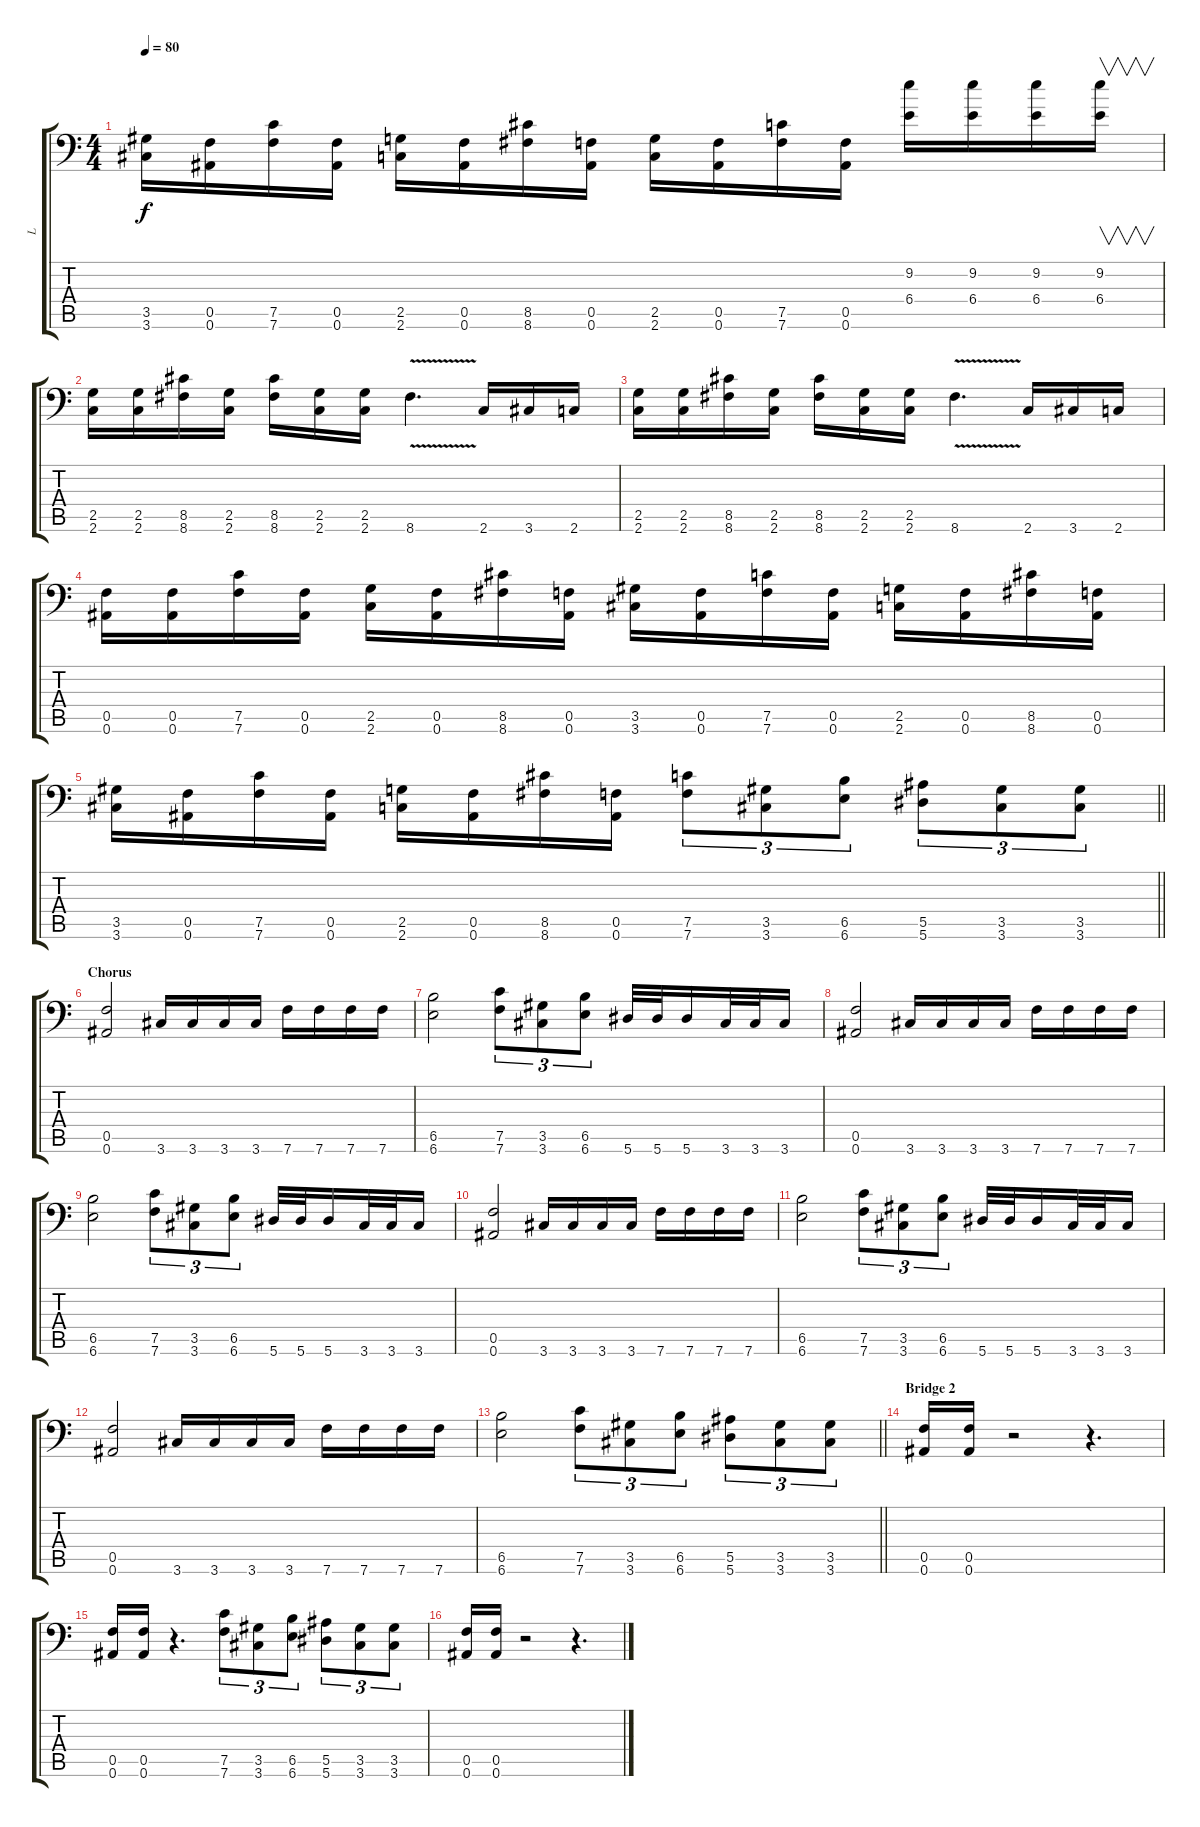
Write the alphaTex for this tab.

\track ("L" "L") {instrument distortionguitar}
\staff {score tabs}
\tuning (C4 G3 Eb3 Bb2 F2 Bb1) {hide}
\ts (4 4)
\tempo 80
\clef f4
\ks c
(3.5 3.6).16{dy f} (0.5 0.6).16 (7.5 7.6).16 (0.5 0.6).16 (2.5 2.6).16 (0.5 0.6).16 (8.5 8.6).16 (0.5 0.6).16 (2.5 2.6).16 (0.5 0.6).16 (7.5 7.6).16 (0.5 0.6).16 (9.2 6.4).16 (9.2 6.4).16 (9.2 6.4).16 (9.2 6.4).16{v} |
(2.5 2.6).16 (2.5 2.6).16 (8.5 8.6).16 (2.5 2.6).16 (8.5 8.6).16 (2.5 2.6).16 (2.5 2.6).16 8.6{v}.4{d} 2.6.16 3.6.16 2.6.16 |
(2.5 2.6).16 (2.5 2.6).16 (8.5 8.6).16 (2.5 2.6).16 (8.5 8.6).16 (2.5 2.6).16 (2.5 2.6).16 8.6{v}.4{d} 2.6.16 3.6.16 2.6.16 |
(0.5 0.6).16 (0.5 0.6).16 (7.5 7.6).16 (0.5 0.6).16 (2.5 2.6).16 (0.5 0.6).16 (8.5 8.6).16 (0.5 0.6).16 (3.5 3.6).16 (0.5 0.6).16 (7.5 7.6).16 (0.5 0.6).16 (2.5 2.6).16 (0.5 0.6).16 (8.5 8.6).16 (0.5 0.6).16 |
\barLineRight lightlight
(3.5 3.6).16 (0.5 0.6).16 (7.5 7.6).16 (0.5 0.6).16 (2.5 2.6).16 (0.5 0.6).16 (8.5 8.6).16 (0.5 0.6).16 (7.5 7.6).8{tu (3 2)} (3.5 3.6).8{tu (3 2)} (6.5 6.6).8{tu (3 2)} (5.5 5.6).8{tu (3 2)} (3.5 3.6).8{tu (3 2)} (3.5 3.6).8{tu (3 2)} |
\section ("" "Chorus")
(0.5 0.6).2 3.6.16 3.6.16 3.6.16 3.6.16 7.6.16 7.6.16 7.6.16 7.6.16 |
(6.5 6.6).2 (7.5 7.6).8{tu (3 2)} (3.5 3.6).8{tu (3 2)} (6.5 6.6).8{tu (3 2)} 5.6.32 5.6.32 5.6.16 3.6.32 3.6.32 3.6.16 |
(0.5 0.6).2 3.6.16 3.6.16 3.6.16 3.6.16 7.6.16 7.6.16 7.6.16 7.6.16 |
(6.5 6.6).2 (7.5 7.6).8{tu (3 2)} (3.5 3.6).8{tu (3 2)} (6.5 6.6).8{tu (3 2)} 5.6.32 5.6.32 5.6.16 3.6.32 3.6.32 3.6.16 |
(0.5 0.6).2 3.6.16 3.6.16 3.6.16 3.6.16 7.6.16 7.6.16 7.6.16 7.6.16 |
(6.5 6.6).2 (7.5 7.6).8{tu (3 2)} (3.5 3.6).8{tu (3 2)} (6.5 6.6).8{tu (3 2)} 5.6.32 5.6.32 5.6.16 3.6.32 3.6.32 3.6.16 |
(0.5 0.6).2 3.6.16 3.6.16 3.6.16 3.6.16 7.6.16 7.6.16 7.6.16 7.6.16 |
\barLineRight lightlight
(6.5 6.6).2 (7.5 7.6).8{tu (3 2)} (3.5 3.6).8{tu (3 2)} (6.5 6.6).8{tu (3 2)} (5.5 5.6).8{tu (3 2)} (3.5 3.6).8{tu (3 2)} (3.5 3.6).8{tu (3 2)} |
\section ("" "Bridge 2")
(0.5 0.6).16 (0.5 0.6).16 r.2 r.4{d} |
(0.5 0.6).16 (0.5 0.6).16 r.4{d} (7.5 7.6).8{tu (3 2)} (3.5 3.6).8{tu (3 2)} (6.5 6.6).8{tu (3 2)} (5.5 5.6).8{tu (3 2)} (3.5 3.6).8{tu (3 2)} (3.5 3.6).8{tu (3 2)} |
(0.5 0.6).16 (0.5 0.6).16 r.2 r.4{d}
